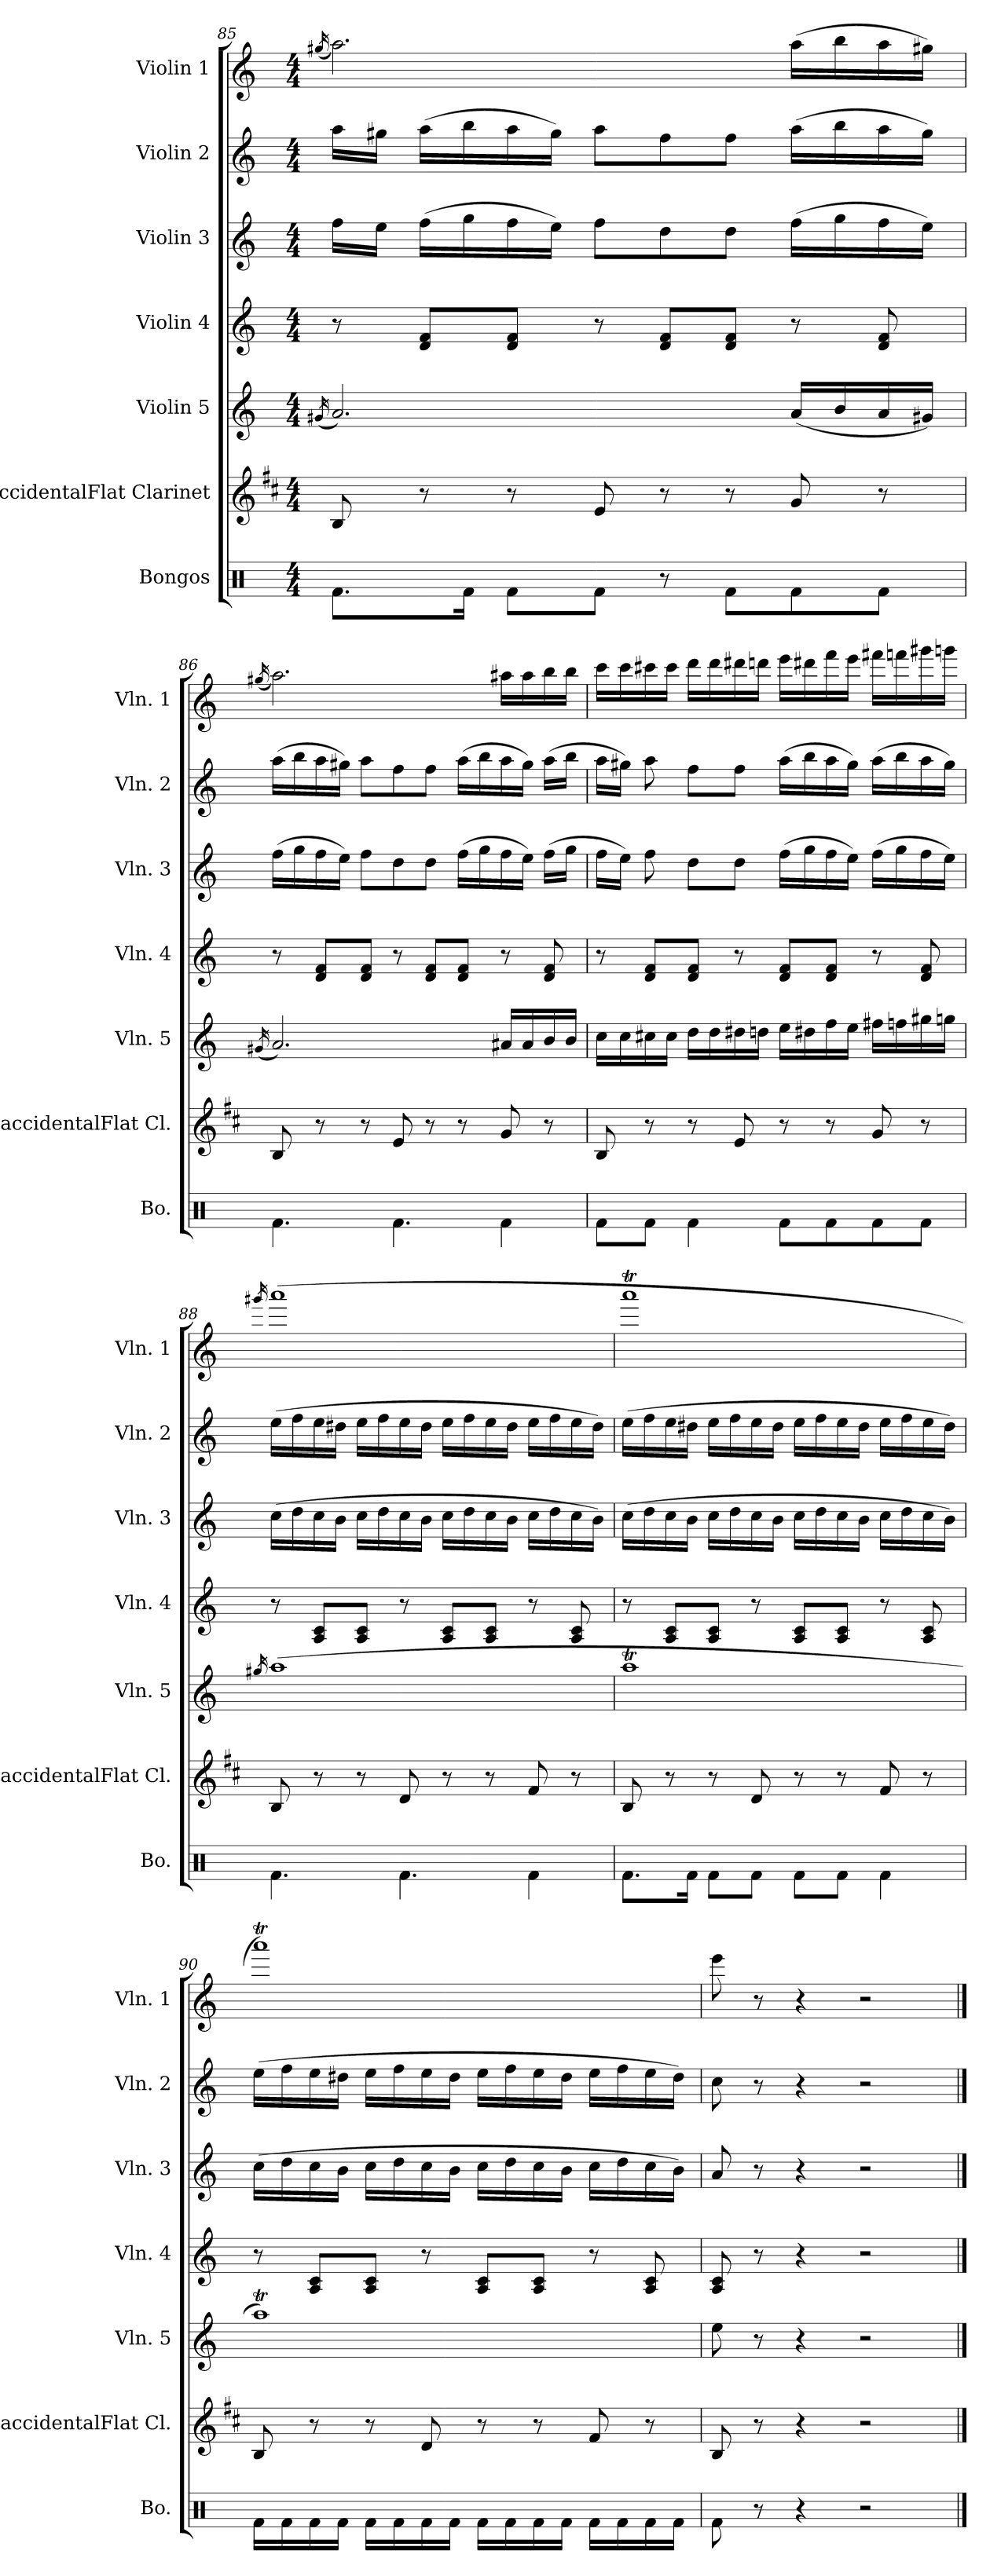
**kern	**kern	**kern	**kern	**kern	**kern	**kern
*part7	*part6	*part5	*part4	*part3	*part2	*part1
*staff7	*staff6	*staff5	*staff4	*staff3	*staff2	*staff1
*I"Bongos	*I"BaccidentalFlat Clarinet	*I"Violin 5	*I"Violin 4	*I"Violin 3	*I"Violin 2	*I"Violin 1
*I'Bo.	*I'BaccidentalFlat Cl.	*I'Vln. 5	*I'Vln. 4	*I'Vln. 3	*I'Vln. 2	*I'Vln. 1
*clefX	*clefG2	*clefG2	*clefG2	*clefG2	*clefG2	*clefG2
*	*ITrd1c2	*	*	*	*	*
*k[]	*k[]	*k[]	*k[]	*k[]	*k[]	*k[]
*M4/4	*M4/4	*M4/4	*M4/4	*M4/4	*M4/4	*M4/4
=85	=85	=85	=85	=85	=85	=85
.	.	(16qg#X/	.	.	.	(16qgg#X/
8.Rf\L	8A/	2.a/)	8r	16ff\LL	16aa\LL	2.aa\)
.	.	.	.	16ee\JJ	16gg#X\JJ	.
.	8r	.	8d/ 8f/L	(16ff\LL	(16aa\LL	.
16Rf\Jk	.	.	.	16gg\	16bb\	.
8Rf\L	8r	.	8d/ 8f/J	16ff\	16aa\	.
.	.	.	.	16ee\JJ)	16gg#\JJ)	.
8Rf\J	8d/	.	8r	8ff\L	8aa\L	.
8r	8r	.	8d/ 8f/L	8dd\	8ff\	.
8Rf\L	8r	.	8d/ 8f/J	8dd\J	8ff\J	.
8Rf\	8f/	(16a/LL	8r	(16ff\LL	(16aa\LL	(16aa\LL
.	.	16b/	.	16gg\	16bb\	16bb\
8Rf\J	8r	16a/	8d/ 8f/	16ff\	16aa\	16aa\
.	.	16g#/JJ)	.	16ee\JJ)	16gg#\JJ)	16gg#\JJ)
!!LO:LB:g=z
=86	=86	=86	=86	=86	=86	=86
.	.	(16qg#X/	.	.	.	(16qgg#X/
4.Rf\	8A/	2.a/)	8r	(16ff\LL	(16aa\LL	2.aa\)
.	.	.	.	16gg\	16bb\	.
.	8r	.	8d/ 8f/L	16ff\	16aa\	.
.	.	.	.	16ee\JJ)	16gg#X\JJ)	.
.	8r	.	8d/ 8f/J	8ff\L	8aa\L	.
4.Rf\	8d/	.	8r	8dd\	8ff\	.
.	8r	.	8d/ 8f/L	8dd\J	8ff\J	.
.	8r	.	8d/ 8f/J	(16ff\LL	(16aa\LL	.
.	.	.	.	16gg\	16bb\	.
4Rf\	8f/	16a#X/LL	8r	16ff\	16aa\	16aa#X\LL
.	.	16a#/	.	16ee\JJ)	16gg#\JJ)	16aa#\
.	8r	16b/	8d/ 8f/	(16ff\LL	(16aa\LL	16bb\
.	.	16b/JJ	.	16gg\JJ	16bb\JJ	16bb\JJ
=87	=87	=87	=87	=87	=87	=87
8Rf\L	8A/	16cc\LL	8r	16ff\LL	16aa\LL	16ccc\LL
.	.	16cc\	.	16ee\JJ)	16gg#X\JJ)	16ccc\
8Rf\J	8r	16cc#X\	8d/ 8f/L	8ff\	8aa\	16ccc#X\
.	.	16cc#\JJ	.	.	.	16ccc#\JJ
4Rf\	8r	16dd\LL	8d/ 8f/J	8dd\L	8ff\L	16ddd\LL
.	.	16dd\	.	.	.	16ddd\
.	8d/	16dd#X\	8r	8dd\J	8ff\J	16ddd#X\
.	.	16ddn\JJ	.	.	.	16dddn\JJ
8Rf\L	8r	16ee\LL	8d/ 8f/L	(16ff\LL	(16aa\LL	16eee\LL
.	.	16dd#X\	.	16gg\	16bb\	16ddd#X\
8Rf\	8r	16ff\	8d/ 8f/J	16ff\	16aa\	16fff\
.	.	16ee\JJ	.	16ee\JJ)	16gg#\JJ)	16eee\JJ
8Rf\	8f/	16ff#X\LL	8r	(16ff\LL	(16aa\LL	16fff#X\LL
.	.	16ffn\	.	16gg\	16bb\	16fffn\
8Rf\J	8r	16gg#X\	8d/ 8f/	16ff\	16aa\	16ggg#X\
.	.	16ggn\JJ	.	16ee\JJ)	16gg#\JJ)	16gggn\JJ
!!LO:PB:g=z
=88	=88	=88	=88	=88	=88	=88
.	.	16qgg#X/	.	.	.	16qggg#X/
4.Rf\	8A/	(1aa	8r	(16cc\LL	(16ee\LL	(1aaa
.	.	.	.	16dd\	16ff\	.
.	8r	.	8A/ 8c/L	16cc\	16ee\	.
.	.	.	.	16b\JJ	16dd#X\JJ	.
.	8r	.	8A/ 8c/J	16cc\LL	16ee\LL	.
.	.	.	.	16dd\	16ff\	.
4.Rf\	8c/	.	8r	16cc\	16ee\	.
.	.	.	.	16b\JJ	16dd#\JJ	.
.	8r	.	8A/ 8c/L	16cc\LL	16ee\LL	.
.	.	.	.	16dd\	16ff\	.
.	8r	.	8A/ 8c/J	16cc\	16ee\	.
.	.	.	.	16b\JJ	16dd#\JJ	.
4Rf\	8e/	.	8r	16cc\LL	16ee\LL	.
.	.	.	.	16dd\	16ff\	.
.	8r	.	8A/ 8c/	16cc\	16ee\	.
.	.	.	.	16b\JJ)	16dd#\JJ)	.
=89	=89	=89	=89	=89	=89	=89
8.Rf\L	8A/	1aaT	8r	(16cc\LL	(16ee\LL	1aaaT
.	.	.	.	16dd\	16ff\	.
.	8r	.	8A/ 8c/L	16cc\	16ee\	.
16Rf\Jk	.	.	.	16b\JJ	16dd#X\JJ	.
8Rf\L	8r	.	8A/ 8c/J	16cc\LL	16ee\LL	.
.	.	.	.	16dd\	16ff\	.
8Rf\J	8c/	.	8r	16cc\	16ee\	.
.	.	.	.	16b\JJ	16dd#\JJ	.
8Rf\L	8r	.	8A/ 8c/L	16cc\LL	16ee\LL	.
.	.	.	.	16dd\	16ff\	.
8Rf\J	8r	.	8A/ 8c/J	16cc\	16ee\	.
.	.	.	.	16b\JJ	16dd#\JJ	.
4Rf\	8e/	.	8r	16cc\LL	16ee\LL	.
.	.	.	.	16dd\	16ff\	.
.	8r	.	8A/ 8c/	16cc\	16ee\	.
.	.	.	.	16b\JJ)	16dd#\JJ)	.
=90	=90	=90	=90	=90	=90	=90
16Rf\LL	8A/	1aaT)	8r	(16cc\LL	(16ee\LL	1aaaT)
16Rf\	.	.	.	16dd\	16ff\	.
16Rf\	8r	.	8A/ 8c/L	16cc\	16ee\	.
16Rf\JJ	.	.	.	16b\JJ	16dd#X\JJ	.
16Rf\LL	8r	.	8A/ 8c/J	16cc\LL	16ee\LL	.
16Rf\	.	.	.	16dd\	16ff\	.
16Rf\	8c/	.	8r	16cc\	16ee\	.
16Rf\JJ	.	.	.	16b\JJ	16dd#\JJ	.
16Rf\LL	8r	.	8A/ 8c/L	16cc\LL	16ee\LL	.
16Rf\	.	.	.	16dd\	16ff\	.
16Rf\	8r	.	8A/ 8c/J	16cc\	16ee\	.
16Rf\JJ	.	.	.	16b\JJ	16dd#\JJ	.
16Rf\LL	8e/	.	8r	16cc\LL	16ee\LL	.
16Rf\	.	.	.	16dd\	16ff\	.
16Rf\	8r	.	8A/ 8c/	16cc\	16ee\	.
16Rf\JJ	.	.	.	16b\JJ)	16dd#\JJ)	.
=91	=91	=91	=91	=91	=91	=91
8Rf\	8A/	8ee\	8A/ 8c/	8a/	8cc\	8eee\
8r	8r	8r	8r	8r	8r	8r
4r	4r	4r	4r	4r	4r	4r
2r	2r	2r	2r	2r	2r	2r
==	==	==	==	==	==	==
*-	*-	*-	*-	*-	*-	*-
